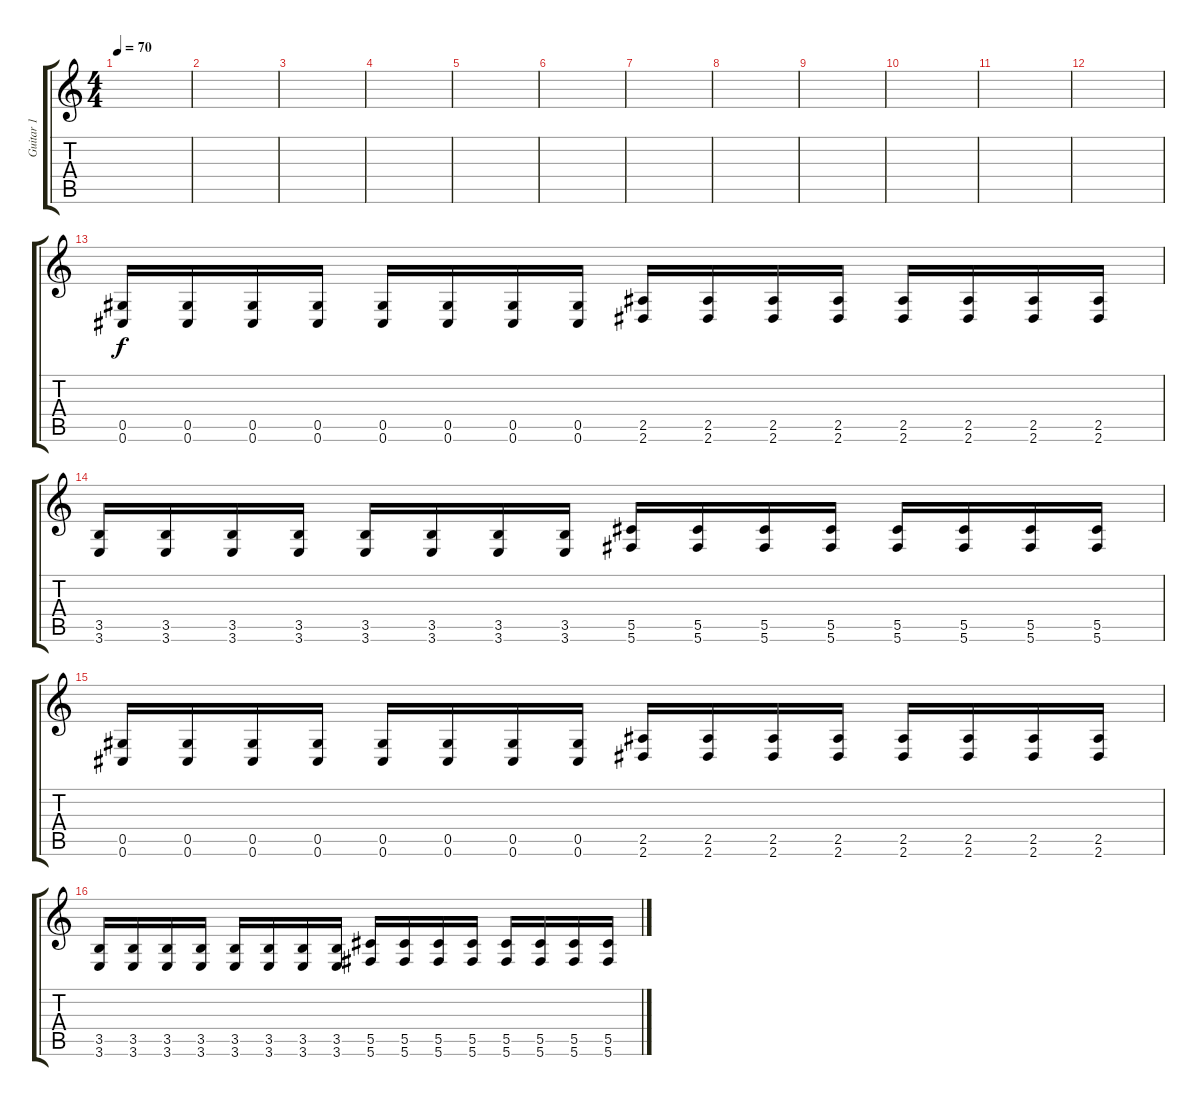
\track ("Guitar 1" "Guitar 1") {instrument overdrivenguitar}
\staff {score tabs}
\tuning (Eb4 Bb3 Gb3 Db3 Ab2 Db2) {hide}
\ts (4 4)
\tempo 70
\clef g2
\ks c
|
|
|
|
|
|
|
|
|
|
|
|
(0.5 0.6).16 (0.5 0.6).16 (0.5 0.6).16 (0.5 0.6).16 (0.5 0.6).16 (0.5 0.6).16 (0.5 0.6).16 (0.5 0.6).16 (2.5 2.6).16 (2.5 2.6).16 (2.5 2.6).16 (2.5 2.6).16 (2.5 2.6).16 (2.5 2.6).16 (2.5 2.6).16 (2.5 2.6).16 |
(3.5 3.6).16 (3.5 3.6).16 (3.5 3.6).16 (3.5 3.6).16 (3.5 3.6).16 (3.5 3.6).16 (3.5 3.6).16 (3.5 3.6).16 (5.5 5.6).16 (5.5 5.6).16 (5.5 5.6).16 (5.5 5.6).16 (5.5 5.6).16 (5.5 5.6).16 (5.5 5.6).16 (5.5 5.6).16 |
(0.5 0.6).16 (0.5 0.6).16 (0.5 0.6).16 (0.5 0.6).16 (0.5 0.6).16 (0.5 0.6).16 (0.5 0.6).16 (0.5 0.6).16 (2.5 2.6).16 (2.5 2.6).16 (2.5 2.6).16 (2.5 2.6).16 (2.5 2.6).16 (2.5 2.6).16 (2.5 2.6).16 (2.5 2.6).16 |
(3.5 3.6).16 (3.5 3.6).16 (3.5 3.6).16 (3.5 3.6).16 (3.5 3.6).16 (3.5 3.6).16 (3.5 3.6).16 (3.5 3.6).16 (5.5 5.6).16 (5.5 5.6).16 (5.5 5.6).16 (5.5 5.6).16 (5.5 5.6).16 (5.5 5.6).16 (5.5 5.6).16 (5.5 5.6).16
